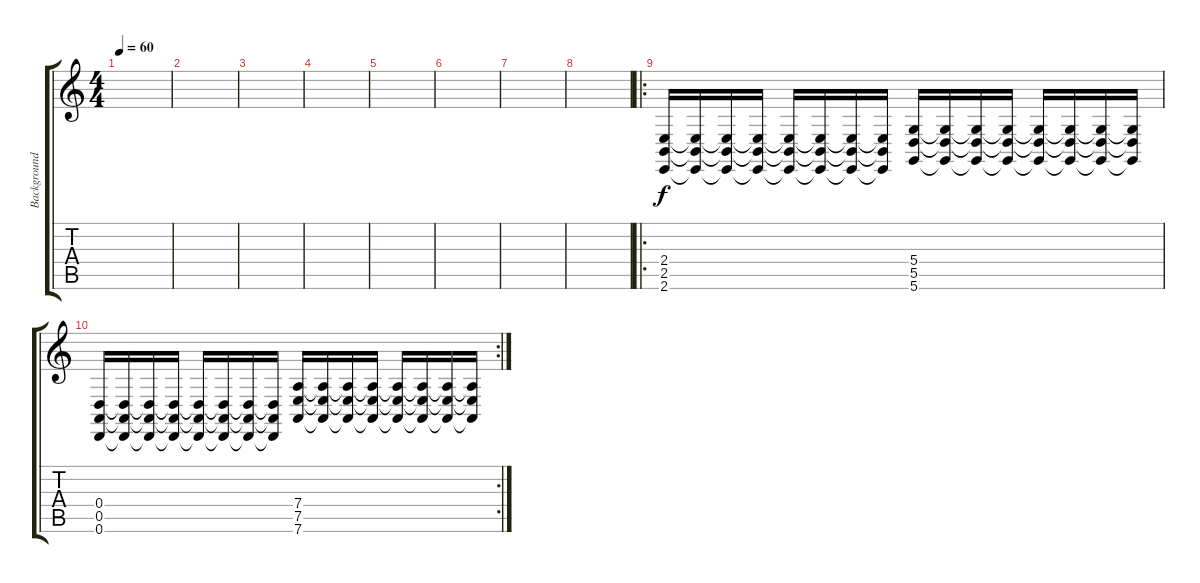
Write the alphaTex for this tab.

\track ("Background Voices" "Background") {instrument lead6voice}
\staff {score tabs}
\tuning (E4 B3 G3 D3 A2 D2) {hide}
\ts (4 4)
\tempo 60
\clef g2
\ks c
|
|
|
|
|
|
|
|
\ro
(2.4 2.5 2.6).16 (2.4{t} 2.5{t} 2.6{t}).16 (2.4{t} 2.5{t} 2.6{t}).16 (2.4{t} 2.5{t} 2.6{t}).16 (2.4{t} 2.5{t} 2.6{t}).16 (2.4{t} 2.5{t} 2.6{t}).16 (2.4{t} 2.5{t} 2.6{t}).16 (2.4{t} 2.5{t} 2.6{t}).16 (5.4 5.5 5.6).16 (5.4{t} 5.5{t} 5.6{t}).16 (5.4{t} 5.5{t} 5.6{t}).16 (5.4{t} 5.5{t} 5.6{t}).16 (5.4{t} 5.5{t} 5.6{t}).16 (5.4{t} 5.5{t} 5.6{t}).16 (5.4{t} 5.5{t} 5.6{t}).16 (5.4{t} 5.5{t} 5.6{t}).16 |
\rc 2
(0.4 0.5 0.6).16 (0.4{t} 0.5{t} 0.6{t}).16 (0.4{t} 0.5{t} 0.6{t}).16 (0.4{t} 0.5{t} 0.6{t}).16 (0.4{t} 0.5{t} 0.6{t}).16 (0.4{t} 0.5{t} 0.6{t}).16 (0.4{t} 0.5{t} 0.6{t}).16 (0.4{t} 0.5{t} 0.6{t}).16 (7.4 7.5 7.6).16 (7.4{t} 7.5{t} 7.6{t}).16 (7.4{t} 7.5{t} 7.6{t}).16 (7.4{t} 7.5{t} 7.6{t}).16 (7.4{t} 7.5{t} 7.6{t}).16 (7.4{t} 7.5{t} 7.6{t}).16 (7.4{t} 7.5{t} 7.6{t}).16 (7.4{t} 7.5{t} 7.6{t}).16
